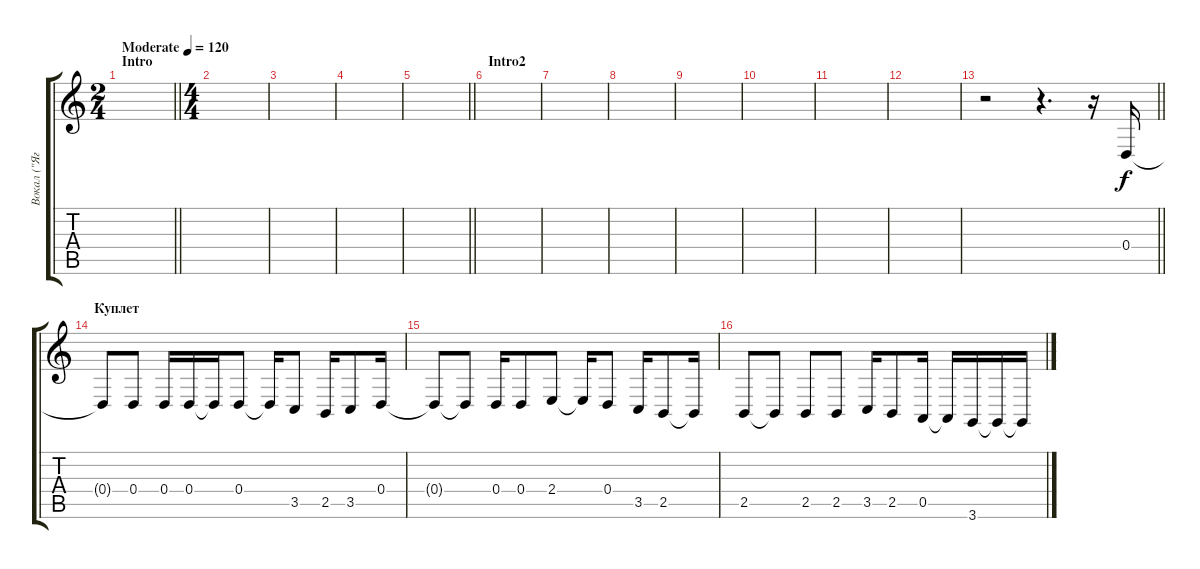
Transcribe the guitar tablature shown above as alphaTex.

\track ("Вокал (\"Ягода\")" "Вокал (\"Яг") {instrument cello}
\staff {score tabs}
\tuning (E4 B3 G3 D3 A2 E2) {hide}
\ts (2 4)
\section ("" "Intro")
\tempo (120 "Moderate")
\clef g2
\barLineRight lightlight
\ks c
|
\ts (4 4)
|
|
|
\barLineRight lightlight
|
\section ("" "Intro2")
|
|
|
|
|
|
|
\barLineRight lightlight
r.2 r.4{d} r.16 0.4.16 |
\section ("" "Куплет")
0.4{t}.8{dy f} 0.4.8 0.4.16 0.4.16 0.4{t}.16 0.4.8 0.4{t}.16 3.5.8 2.5.16 3.5.8 0.4.16 |
0.4{t}.8 0.4{t}.8 0.4.16 0.4.8 2.4.8 2.4{t}.16 0.4.8 3.5.16 2.5.8 2.5{t}.16 |
2.5.8 2.5{t}.8 2.5.8 2.5.8 3.5.16 2.5.8 0.5.16 0.5{t}.16 3.6.16 3.6{t}.16 3.6{t}.16
